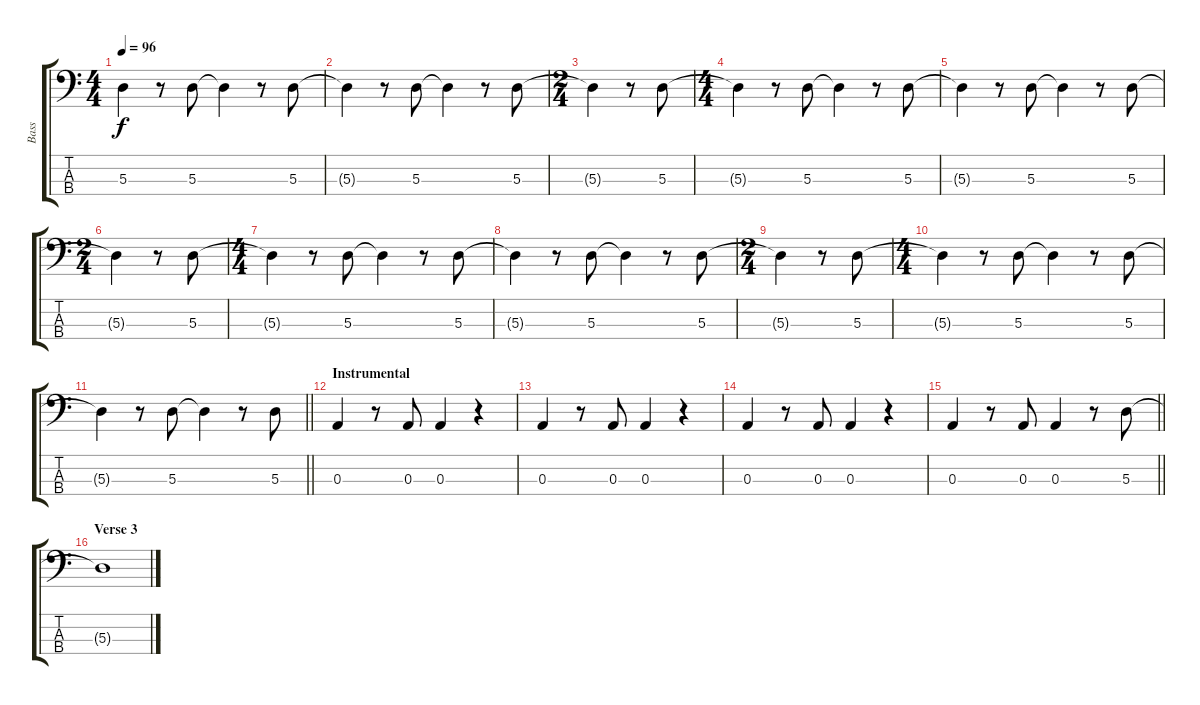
\track ("Bass" "Bass") {instrument electricbassfinger}
\staff {score tabs}
\tuning (G2 D2 A1 E1) {hide}
\ts (4 4)
\tempo 96
\clef f4
\ks c
5.3{t}.4{dy f} r.8 5.3.8 5.3{t}.4 r.8 5.3.8 |
5.3{t}.4 r.8 5.3.8 5.3{t}.4 r.8 5.3.8 |
\ts (2 4)
5.3{t}.4 r.8 5.3.8 |
\ts (4 4)
5.3{t}.4 r.8 5.3.8 5.3{t}.4 r.8 5.3.8 |
5.3{t}.4 r.8 5.3.8 5.3{t}.4 r.8 5.3.8 |
\ts (2 4)
5.3{t}.4 r.8 5.3.8 |
\ts (4 4)
5.3{t}.4 r.8 5.3.8 5.3{t}.4 r.8 5.3.8 |
5.3{t}.4 r.8 5.3.8 5.3{t}.4 r.8 5.3.8 |
\ts (2 4)
5.3{t}.4 r.8 5.3.8 |
\ts (4 4)
5.3{t}.4 r.8 5.3.8 5.3{t}.4 r.8 5.3.8 |
\barLineRight lightlight
5.3{t}.4 r.8 5.3.8 5.3{t}.4 r.8 5.3.8 |
\section ("" "Instrumental")
0.3.4 r.8 0.3.8 0.3.4 r.4 |
0.3.4 r.8 0.3.8 0.3.4 r.4 |
0.3.4 r.8 0.3.8 0.3.4 r.4 |
\barLineRight lightlight
0.3.4 r.8 0.3.8 0.3.4 r.8 5.3.8 |
\section ("" "Verse 3")
5.3{t}.1
